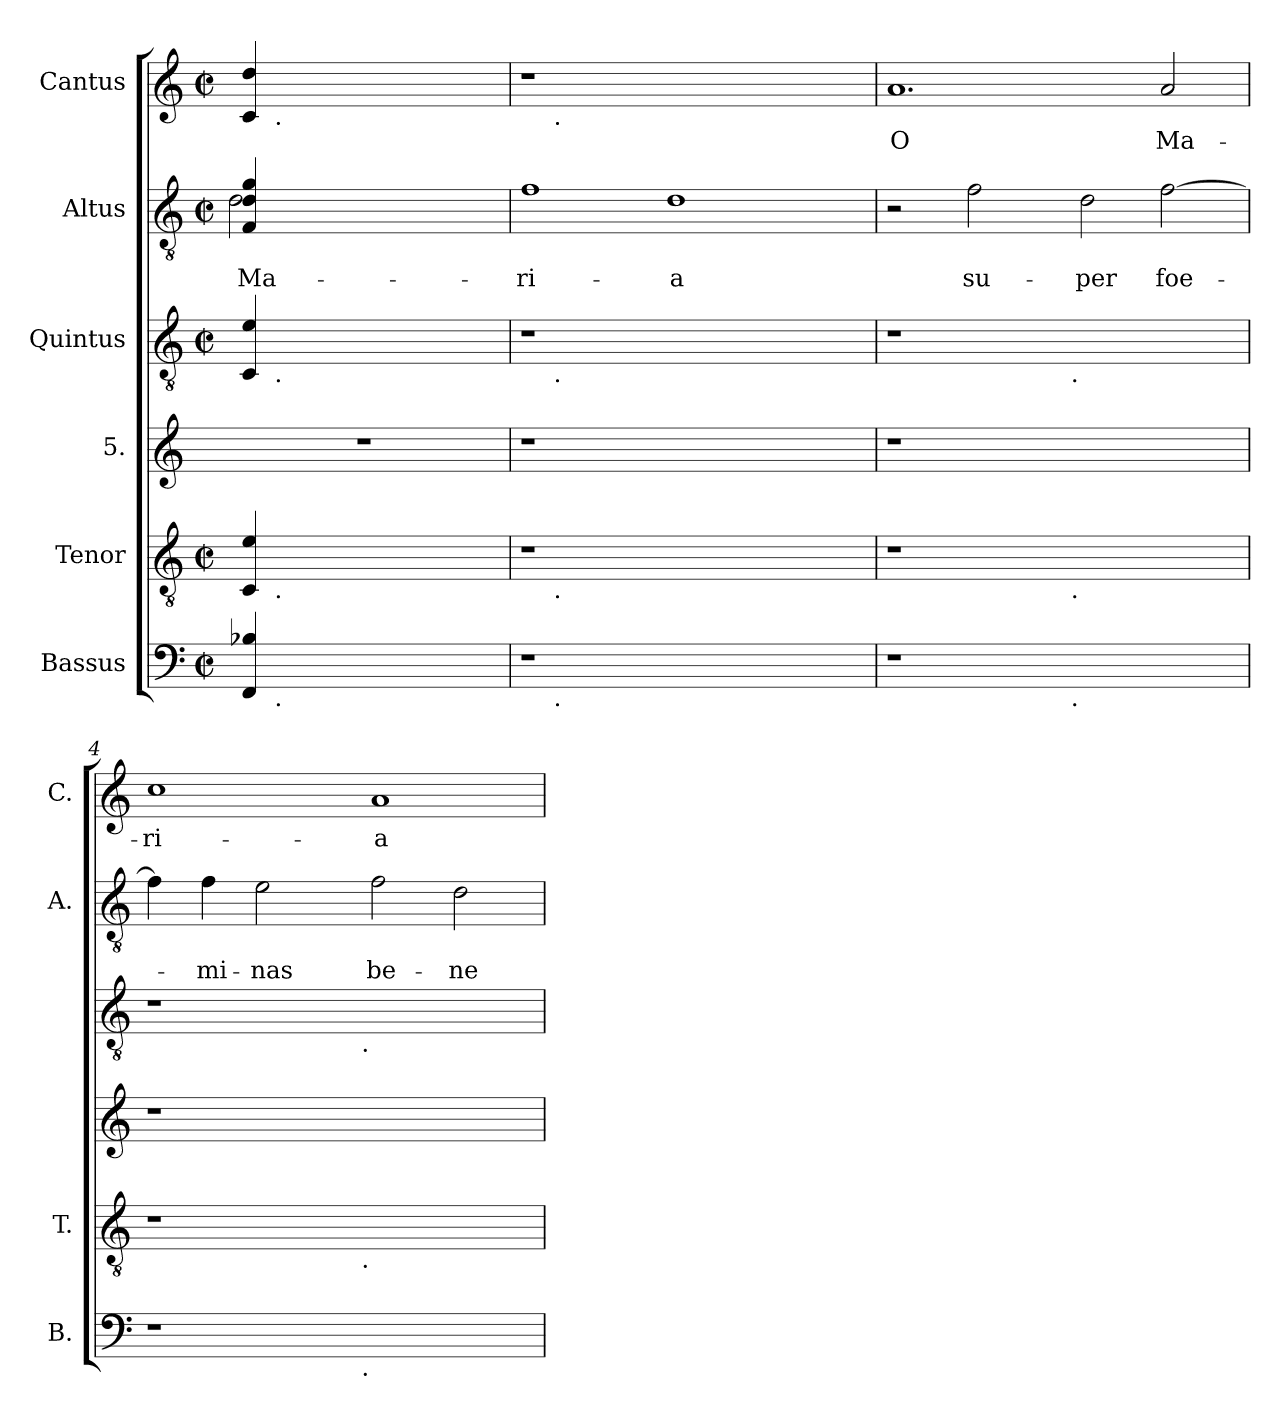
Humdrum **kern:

**kern	**kern	**kern	**kern	**kern	**text	**text	**kern	**text
*part6	*part5	*part4	*part3	*part2	*part2	*part2	*part1	*part1
*staff6	*staff5	*staff4	*staff3	*staff2	*staff2	*staff2	*staff1	*staff1
*I"Bassus	*I"Tenor	*I"5.	*I"Quintus	*I"Altus	*	*	*I"Cantus	*
*I'B.	*I'T.	*	*	*I'A.	*	*	*I'C.	*
*clefF4	*clefGv2	*clefG2	*clefGv2	*clefGv2	*	*	*clefG2	*
*k[]	*k[]	*k[]	*k[]	*k[]	*	*	*k[]	*
*C:	*C:	*C:	*C:	*C:	*	*	*C:	*
*M2/2	*M2/2	*	*M2/2	*M2/2	*	*	*M2/2	*
*met(c|)	*met(c|)	*	*met(c|)	*met(c|)	*	*	*met(c|)	*
=1	=1	=1	=1	=1	=1	=1	=1	=1
!	!	!	!	!	!	!LO:LY:b	!	!
*	*	*	*	*^	*	*	*	*
!	!	!	!	!	!	!	!LO:LY:b	!	!
*^	*^	*	*^	*	*	*	*	*^	*
4FF/ 4B-X/	16..ryy	4C/ 4e/	16..ryy	1r	4C/ 4e/	16..ryy	4F/ 4d/ 4g/	2d\	.	Ma-	4c/ 4dd/	16..ryy	.
!	!	!	!	!	!	!	!	!	!	!	!	!LO:TX:b:t=.	!
!	!	!	!	!	!	!LO:TX:b:t=.	!	!	!	!	!	!	!
!	!	!	!LO:TX:b:t=.	!	!	!	!	!	!	!	!	!	!
!	!LO:TX:b:t=.	!	!	!	!	!	!	!	!	!	!	!	!
.	2ryy	.	2ryy	.	.	2ryy	.	.	.	.	.	2ryy	.
2.ryy	.	2.ryy	.	.	2.ryy	.	2ryy	.	.	.	2.ryy	.	.
.	.	.	.	.	.	.	.	2ryy	.	.	.	.	.
.	4ryy	.	4ryy	.	.	4ryy	.	.	.	.	.	4ryy	.
.	.	.	.	.	.	.	4ryy	.	.	.	.	.	.
.	8ryy	.	8ryy	.	.	8ryy	.	.	.	.	.	8ryy	.
.	64ryy	.	64ryy	.	.	64ryy	.	.	.	.	.	64ryy	.
=2	=2	=2	=2	=2	=2	=2	=2	=2	=2	=2	=2	=2	=2
!	!	!	!	!	!	!	!	!	!	!LO:LY:b	!	!	!
*	*	*	*	*	*	*	*v	*v	*	*	*	*	*
1r	16..ryy	1r	16..ryy	1r	1r	16..ryy	1f	.	-ri-	1r	16..ryy	.
!	!	!	!	!	!	!	!	!	!	!	!LO:TX:b:t=.	!
!	!	!	!	!	!	!LO:TX:b:t=.	!	!	!	!	!	!
!	!	!	!LO:TX:b:t=.	!	!	!	!	!	!	!	!	!
!	!LO:TX:b:t=.	!	!	!	!	!	!	!	!	!	!	!
.	1ryy	.	1ryy	.	.	1ryy	.	.	.	.	1ryy	.
!	!	!	!	!	!	!	!	!	!LO:LY:b:rj	!	!	!
1ryy	.	1ryy	.	1ryy	1ryy	.	1d	.	-a	1ryy	.	.
.	2ryy	.	2ryy	.	.	2ryy	.	.	.	.	2ryy	.
.	4ryy	.	4ryy	.	.	4ryy	.	.	.	.	4ryy	.
.	8ryy	.	8ryy	.	.	8ryy	.	.	.	.	8ryy	.
.	64ryy	.	64ryy	.	.	64ryy	.	.	.	.	64ryy	.
=3	=3	=3	=3	=3	=3	=3	=3	=3	=3	=3	=3	=3
!	!	!	!	!	!	!	!	!	!	!	!	!LO:LY:b
*	*	*	*	*	*	*	*	*	*	*v	*v	*
1r	2ryy	1r	2ryy	1r	1r	2ryy	2r	.	.	1.a	O
!	!	!	!	!	!	!	!	!	!LO:LY:b	!	!
.	4ryy	.	4ryy	.	.	4ryy	2f\	.	su-	.	.
.	8...ryy	.	8...ryy	.	.	8...ryy	.	.	.	.	.
!	!	!	!	!	!	!LO:TX:b:t=.	!	!	!	!	!
!	!	!	!LO:TX:b:t=.	!	!	!	!	!	!	!	!
!	!LO:TX:b:t=.	!	!	!	!	!	!	!	!	!	!
.	1ryy	.	1ryy	.	.	1ryy	.	.	.	.	.
!	!	!	!	!	!	!	!	!	!LO:LY:b	!	!
1ryy	.	1ryy	.	1ryy	1ryy	.	2d\	.	-per	.	.
!	!	!	!	!	!	!	!	!	!LO:LY:b	!	!LO:LY:b
.	.	.	.	.	.	.	[>2f\	.	foe-	2a/	Ma-
.	64ryy	.	64ryy	.	.	64ryy	.	.	.	.	.
=4	=4	=4	=4	=4	=4	=4	=4	=4	=4	=4	=4
!	!	!	!	!	!	!	!	!	!	!	!LO:LY:b
1r	2ryy	1r	2ryy	1r	1r	2ryy	4f\]	.	.	1cc	-ri-
!	!	!	!	!	!	!	!	!	!LO:LY:b	!	!
.	.	.	.	.	.	.	4f\	.	-mi-	.	.
!	!	!	!	!	!	!	!	!	!LO:LY:b:rj	!	!
.	4ryy	.	4ryy	.	.	4ryy	2e\	.	-nas	.	.
.	8...ryy	.	8...ryy	.	.	8...ryy	.	.	.	.	.
!	!	!	!	!	!	!LO:TX:b:t=.	!	!	!	!	!
!	!	!	!LO:TX:b:t=.	!	!	!	!	!	!	!	!
!	!LO:TX:b:t=.	!	!	!	!	!	!	!	!	!	!
.	1ryy	.	1ryy	.	.	1ryy	.	.	.	.	.
!	!	!	!	!	!	!	!	!	!LO:LY:b	!	!LO:LY:b:rj
1ryy	.	1ryy	.	1ryy	1ryy	.	2f\	.	be-	1a	-a
!	!	!	!	!	!	!	!	!	!LO:LY:b	!	!
.	.	.	.	.	.	.	2d\	.	-ne-	.	.
.	64ryy	.	64ryy	.	.	64ryy	.	.	.	.	.
*v	*v	*	*	*	*v	*v	*	*	*	*	*
*	*v	*v	*	*	*	*	*	*	*
=	=	=	=	=	=	=	=	=
*-	*-	*-	*-	*-	*-	*-	*-	*-
